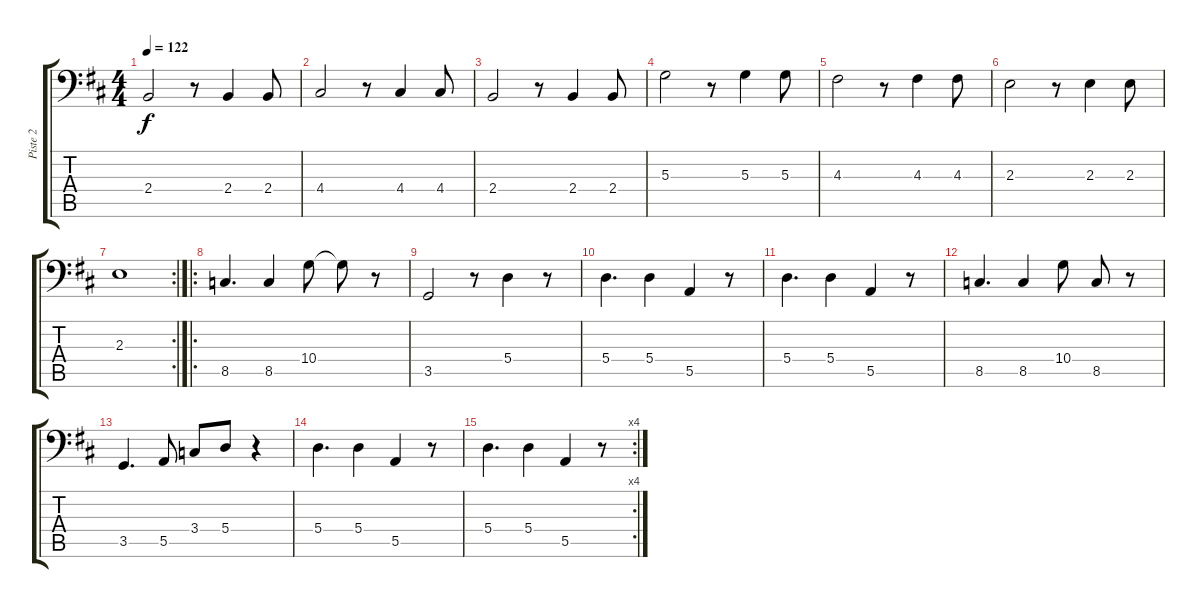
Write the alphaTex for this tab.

\track ("Piste 2" "Piste 2") {instrument electricbassfinger}
\staff {score tabs}
\tuning (C3 G2 D2 A1 E1 B0) {hide}
\ts (4 4)
\tempo 122
\clef f4
\ks d
2.4.2{dy f} r.8 2.4.4 2.4.8 |
4.4.2 r.8 4.4.4 4.4.8 |
2.4.2 r.8 2.4.4 2.4.8 |
5.3.2 r.8 5.3.4 5.3.8 |
4.3.2 r.8 4.3.4 4.3.8 |
2.3.2 r.8 2.3.4 2.3.8 |
\rc 2
2.3.1 |
\ro
8.5.4{d} 8.5.4 10.4.8 10.4{t}.8 r.8 |
3.5.2 r.8 5.4.4 r.8 |
5.4.4{d} 5.4.4 5.5.4 r.8 |
5.4.4{d} 5.4.4 5.5.4 r.8 |
8.5.4{d} 8.5.4 10.4.8 8.5.8 r.8 |
3.5.4{d} 5.5.8 3.4.8 5.4.8 r.4 |
5.4.4{d} 5.4.4 5.5.4 r.8 |
\rc 4
5.4.4{d} 5.4.4 5.5.4 r.8
